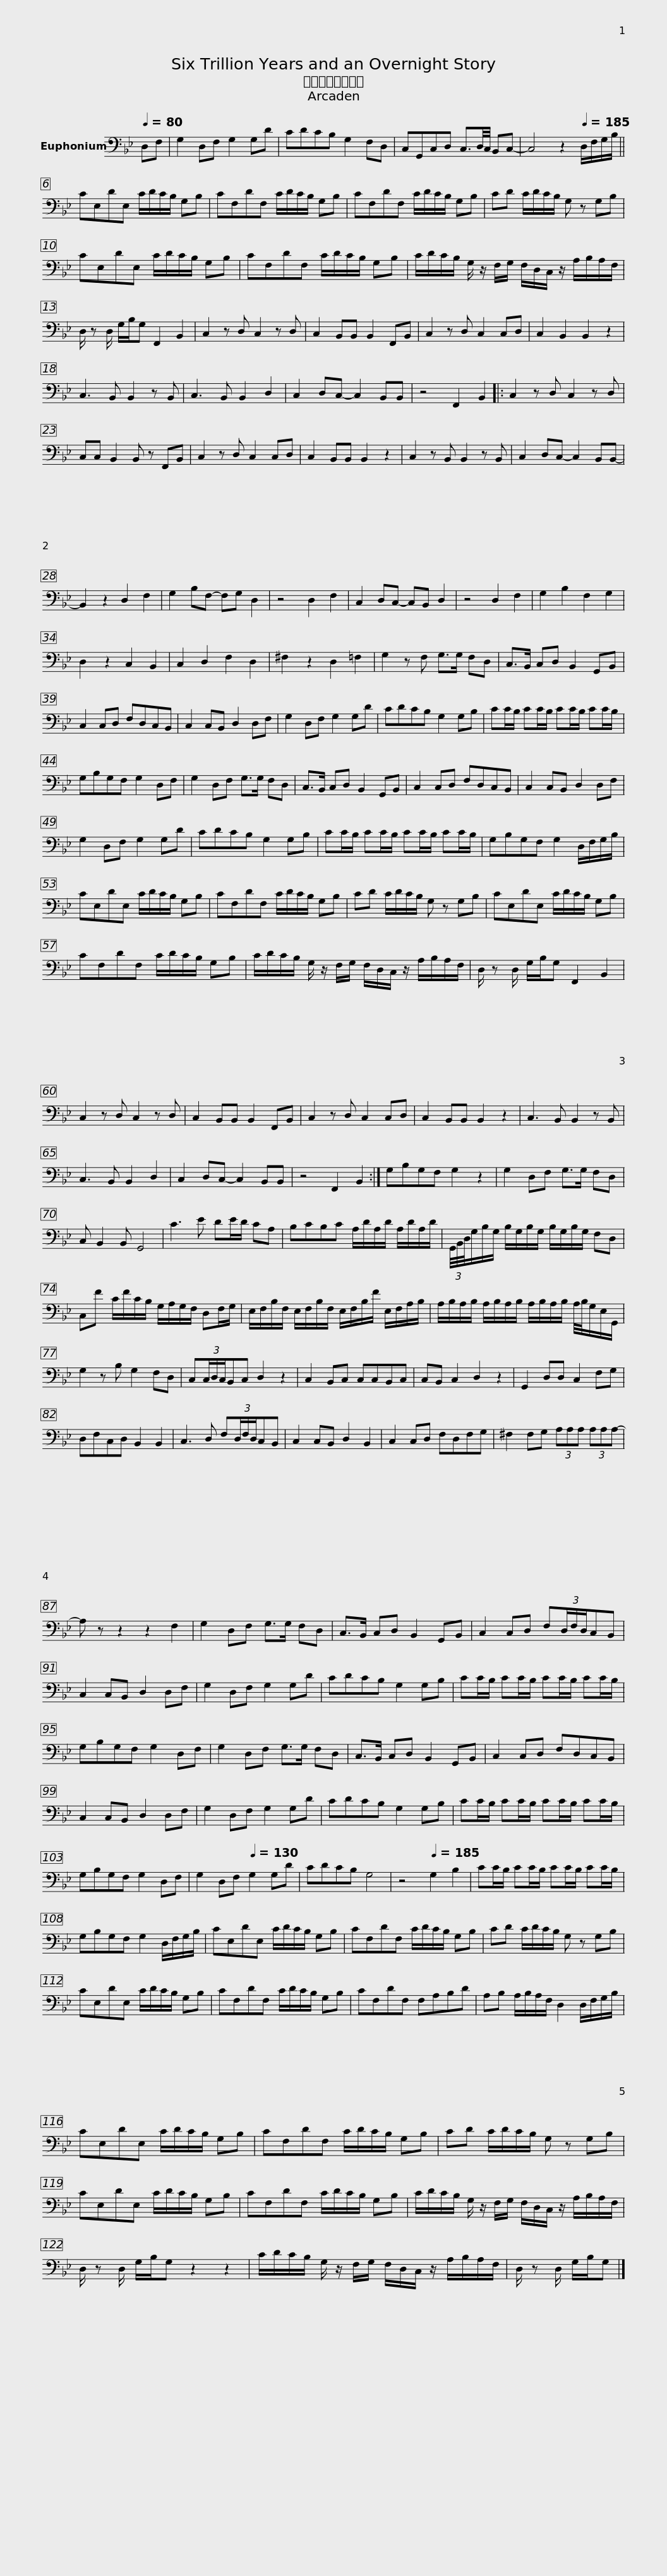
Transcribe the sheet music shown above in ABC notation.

X:1
L:1/8
Q:1/4=80
M:none
I:linebreak $
K:Bb
V:1 bass
V:1
 D,F, | G,2 D,F, G,2 G,D | CDCB, G,2 F,D, | C,G,,C,D, C,3/2D,/4C,/4 B,,C,- | C,4 z2[Q:1/4=185] D,/F,/G,/B,/ ||$ %5
 CE,DE, C/D/C/B,/ G,B, | CF,DF, C/D/C/B,/ G,B, | CF,DF, C/D/C/B,/ G,B, |$ CD C/D/C/B,/ G, z G,B, | CE,DE, C/D/C/B,/ G,B, | %10
 CF,DF, C/D/C/B,/ G,B, |$ C/D/C/B,/ G,/ z/ F,/G,/ F,/D,/C,/ z/ A,/B,/A,/F,/ | D,/ z D,/ G,/B,/G, F,,2 B,,2 | C,2 z D, C,2 z D, | C,2 B,,B,, B,,2 F,,B,, | %15
 C,2 z D, C,2 C,D, |$ C,2 B,,2 B,,2 z2 | C,3 B,, B,,2 z B,, | C,3 B,, B,,2 D,2 | C,2 D,C,- C,2 B,,B,, | %20
 z4 F,,2 B,,2 |: C,2 z D, C,2 z D, | C,C, B,,2 B,, z F,,B,, |$ C,2 z D, C,2 C,D, | C,2 B,,B,, B,,2 z2 | %25
 C,2 z B,, B,,2 z B,, | C,2 D,C,- C,2 B,,B,,- | B,,2 z2 D,2 F,2 | G,2 B,F,- F,G, D,2 | z4 D,2 F,2 |$ %30
 C,2 D,C,- C,B,, D,2 | z4 D,2 F,2 | G,2 B,2 F,2 G,2 | D,2 z2 C,2 B,,2 | C,2 D,2 F,2 D,2 | %35
 ^F,2 z2 D,2 =F,2 | G,2 z F, G,>G, F,D, |$ C,>B,, C,D, B,,2 G,,B,, | C,2 C,D, F,D,C,B,, | C,2 C,B,, D,2 D,F, | %40
 G,2 D,F, G,2 G,D | CDCB, G,2 G,B, |$ CC/B,/ CC/B,/ CC/B,/ CC/B,/ | G,B,G,F, G,2 D,F, | G,2 D,F, G,>G, F,D, | %45
 C,>B,, C,D, B,,2 G,,B,, |$ C,2 C,D, F,D,C,B,, | C,2 C,B,, D,2 D,F, | G,2 D,F, G,2 G,D | CDCB, G,2 G,B, | %50
 CC/B,/ CC/B,/ CC/B,/ CC/B,/ |$ G,B,G,F, G,2 D,/F,/G,/B,/ | CE,DE, C/D/C/B,/ G,B, | CF,DF, C/D/C/B,/ G,B, | CD C/D/C/B,/ G, z G,B, |$ %55
 CE,DE, C/D/C/B,/ G,B, | CF,DF, C/D/C/B,/ G,B, | C/D/C/B,/ G,/ z/ F,/G,/ F,/D,/C,/ z/ A,/B,/A,/F,/ |$ D,/ z D,/ G,/B,/G, F,,2 B,,2 | C,2 z D, C,2 z D, | %60
 C,2 B,,B,, B,,2 F,,B,, | C,2 z D, C,2 C,D, | C,2 B,,B,, B,,2 z2 | C,3 B,, B,,2 z B,, |$ C,3 B,, B,,2 D,2 | %65
 C,2 D,C,- C,2 B,,B,, | z4 F,,2 B,,2 :| G,B,G,F, G,2 z2 | G,2 D,F, G,>G, F,D, | C, B,,2 B,, G,,4 |$ %70
 C3 E DE/D/ CA, | B,CB,C A,/D/A,/D/ A,/D/A,/D/ | (3G,,/4B,,/4D,/4G,/B,/G,/ B,/G,/B,/G,/ B,/G,/B,/G,/ F,D, |$ C,F C/F/C/B,/ G,/A,/G,/F,/ D,F,/G,/ | E,/F,/B,/F,/ E,/F,/B,/F,/ E,/F,/B,/F/ E,/F,/A,/B,/ |$ %75
 A,/B,/A,/B,/ A,/B,/A,/B,/ A,/B,/A,/B,/ A,/4B,/4G,/E,/G,,/ | G,2 z B, G,2 F,D, | C,(3C,/D,/C,/B,,C, D,2 z2 | C,2 B,,C, C,C,B,,C, | C,B,, C,2 D,2 z2 |$ %80
 G,,2 D,D, C,2 F,G, | D,F,C,D, B,,2 B,,2 | C,3 D, F,(3D,/F,/D,/C,B,, | C,2 C,B,, D,2 B,,2 | C,2 C,D, F,D,F,G, | %85
 ^F,2 F,G, (3A,A,A, (3A,A,A,- |$ A, z z2 z2 F,2 | G,2 D,F, G,>G, F,D, | C,>B,, C,D, B,,2 G,,B,, | C,2 C,D, F,(3D,/F,/D,/C,B,, | %90
 C,2 C,B,, D,2 D,F, | G,2 D,F, G,2 G,D |$ CDCB, G,2 G,B, | CC/B,/ CC/B,/ CC/B,/ CC/B,/ | G,B,G,F, G,2 D,F, | %95
 G,2 D,F, G,>G, F,D, |$ C,>B,, C,D, B,,2 G,,B,, | C,2 C,D, F,D,C,B,, | C,2 C,B,, D,2 D,F, | G,2 D,F, G,2 G,D | %100
 CDCB, G,2 G,B, |$ CC/B,/ CC/B,/ CC/B,/ CC/B,/ | G,B,G,F, G,2 D,F, | G,2 D,F,[Q:1/4=130] G,2 G,D | CDCB, G,4 | %105
 z4[Q:1/4=185] G,2 B,2 |$ CC/B,/ CC/B,/ CC/B,/ CC/B,/ | G,B,G,F, G,2 D,/F,/G,/B,/ | CE,DE, C/D/C/B,/ G,B, |$ CF,DF, C/D/C/B,/ G,B, | %110
 CD C/D/C/B,/ G, z G,B, | CE,DE, C/D/C/B,/ G,B, |$ CF,DF, C/D/C/B,/ G,B, | CF,DF, F,A,B,D | A,B, A,/B,/A,/F,/ D,2 D,/F,/G,/B,/ | %115
 CE,DE, C/D/C/B,/ G,B, |$ CF,DF, C/D/C/B,/ G,B, | CD C/D/C/B,/ G, z G,B, | CE,DE, C/D/C/B,/ G,B, |$ CF,DF, C/D/C/B,/ G,B, | %120
 C/D/C/B,/ G,/ z/ F,/G,/ F,/D,/C,/ z/ A,/B,/A,/F,/ | D,/ z D,/ G,/B,/G, z2 z2 |$ C/D/C/B,/ G,/ z/ F,/G,/ F,/D,/C,/ z/ A,/B,/A,/F,/ | D,/ z D,/ G,/B,/G, |] %124
